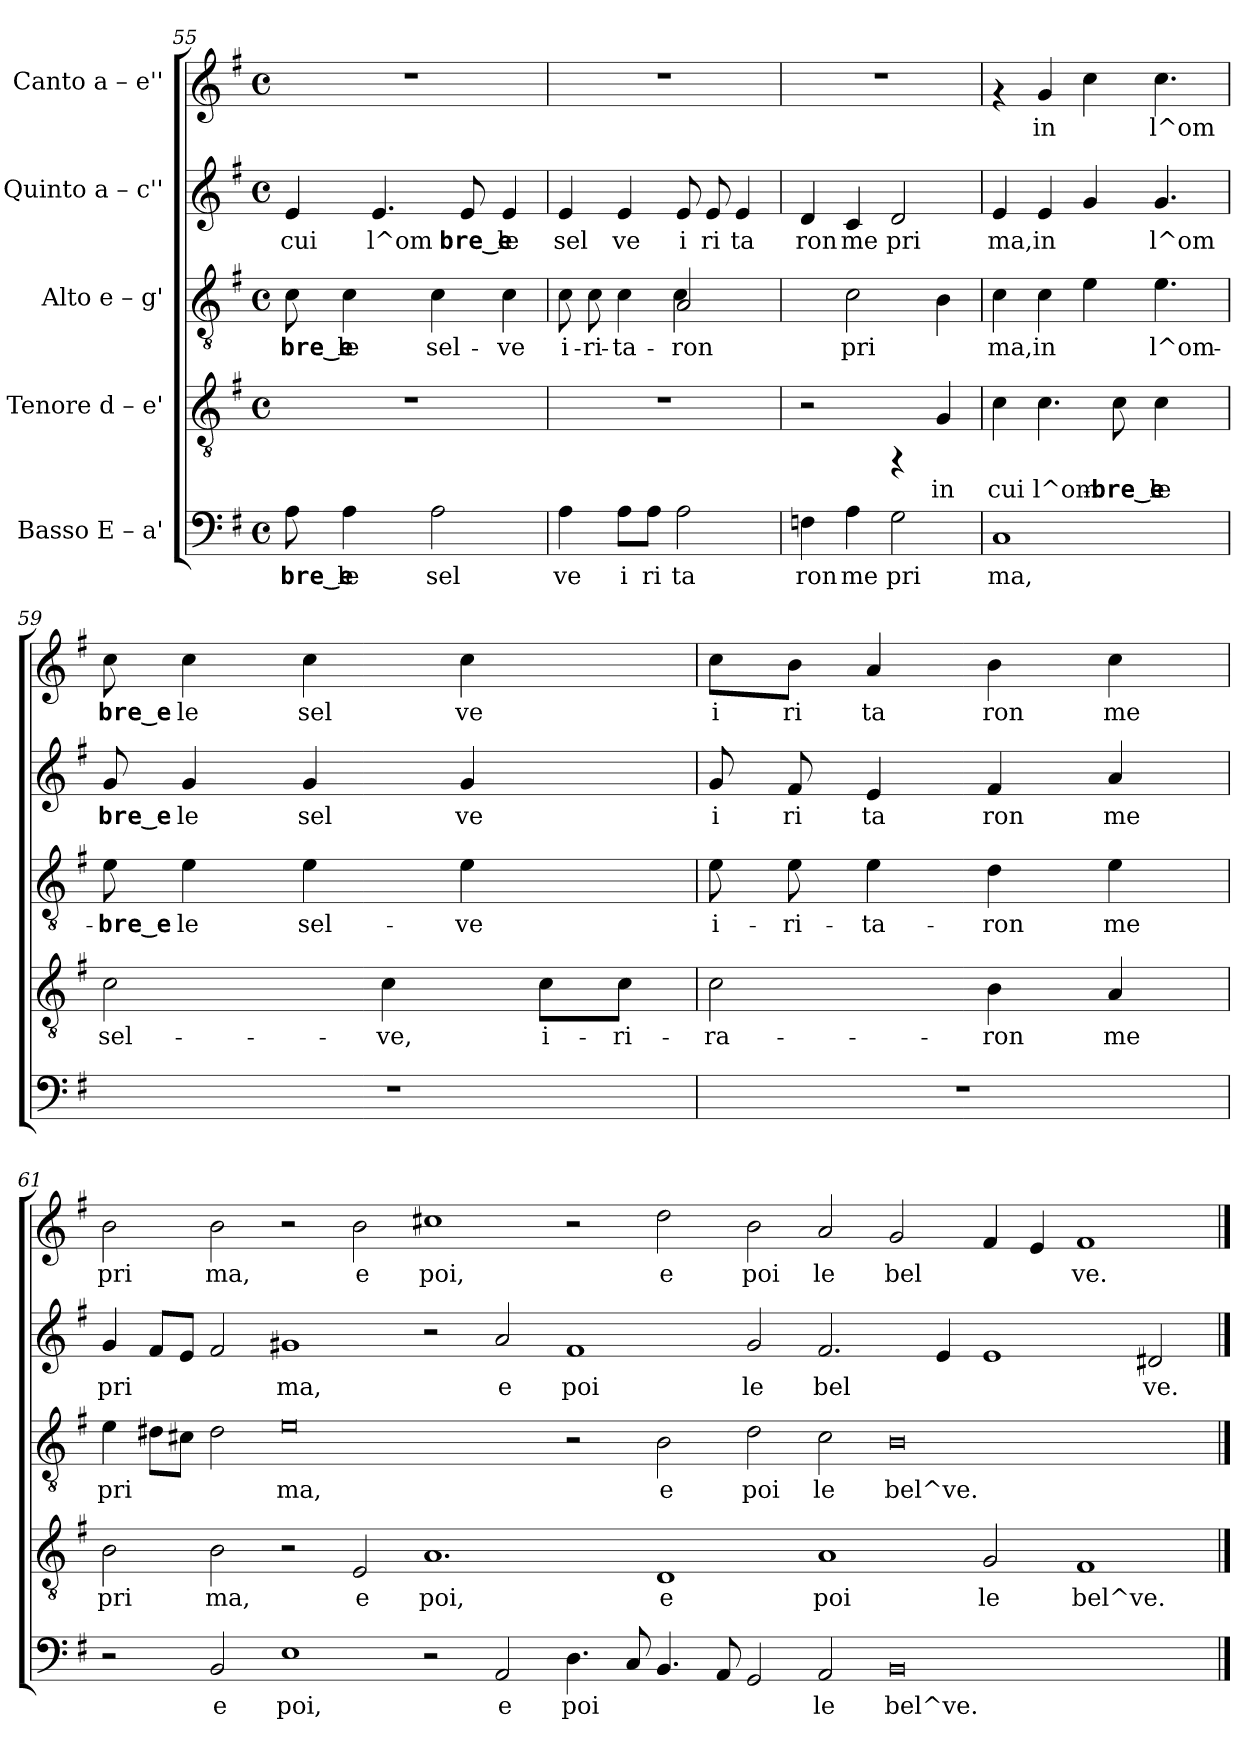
**kern	**text	**kern	**text	**kern	**text	**kern	**text	**kern	**text
*part5	*part5	*part4	*part4	*part3	*part3	*part2	*part2	*part1	*part1
*staff5	*staff5	*staff4	*staff4	*staff3	*staff3	*staff2	*staff2	*staff1	*staff1
*I"Basso  E – a'	*	*I"Tenore  d – e'	*	*I"Alto  e – g'	*	*I"Quinto  a – c''	*	*I"Canto  a – e''	*
*clefF4	*	*clefGv2	*	*clefGv2	*	*clefG2	*	*clefG2	*
*k[f#]	*	*k[f#]	*	*k[f#]	*	*k[f#]	*	*k[f#]	*
*G:	*	*G:	*	*G:	*	*G:	*	*G:	*
*M4/4	*	*M4/4	*	*M4/4	*	*M4/4	*	*M4/4	*
*met(c)	*	*met(c)	*	*met(c)	*	*met(c)	*	*met(c)	*
=55	=55	=55	=55	=55	=55	=55	=55	=55	=55
!	!LO:LY:b:rj	!	!	!	!LO:LY:b:cj	!	!LO:LY:b:rj	!	!
8A\	bre‿e	1r	.	8c\	-bre‿e	4e/	cui	1r	.
!	!LO:LY:b:rj	!	!	!	!LO:LY:b:cj	!	!	!	!
4A\	le	.	.	4c\	le	.	.	.	.
!	!	!	!	!	!	!	!LO:LY:b:rj	!	!
.	.	.	.	.	.	4.e/	l^om	.	.
8ryy	.	.	.	8ryy	.	.	.	.	.
!	!LO:LY:b:rj	!	!	!	!LO:LY:b:cj	!	!	!	!
2A\	sel	.	.	4c\	sel-	.	.	.	.
!	!	!	!	!	!	!	!LO:LY:b:rj	!	!
.	.	.	.	.	.	8e/	bre‿e	.	.
!	!	!	!	!	!LO:LY:b:cj	!	!LO:LY:b:rj	!	!
.	.	.	.	4c\	-ve	4e/	le	.	.
!!LO:LB:g=z
=56	=56	=56	=56	=56	=56	=56	=56	=56	=56
!	!LO:LY:b:rj	!	!	!	!LO:LY:b:cj	!	!LO:LY:b:rj	!	!
*	*	*	*	*^	*	*	*	*	*
4A\	ve	1r	.	8c\	2ryy	i-	4e/	sel	1r	.
!	!	!	!	!	!	!LO:LY:b:cj	!	!	!	!
.	.	.	.	8c\	.	-ri-	.	.	.	.
!	!LO:LY:b:rj	!	!	!	!	!LO:LY:b:cj	!	!LO:LY:b:rj	!	!
8A\L	i	.	.	4c\	.	-ta-	4e/	ve	.	.
!	!LO:LY:b:rj	!	!	!	!	!	!	!	!	!
8A\J	ri	.	.	.	.	.	.	.	.	.
!	!LO:LY:b:rj	!	!	!	!	!LO:LY:b:cj	!	!LO:LY:b:rj	!	!
2A\	ta	.	.	2A/	4c\	-ron	8e/	i	.	.
!	!	!	!	!	!	!	!	!LO:LY:b:rj	!	!
.	.	.	.	.	.	.	8e/	ri	.	.
!	!	!	!	!	!	!	!	!LO:LY:b:rj	!	!
.	.	.	.	.	4ryy	.	4e/	ta	.	.
=57	=57	=57	=57	=57	=57	=57	=57	=57	=57	=57
!	!LO:LY:b:rj	!	!	!	!	!	!	!LO:LY:b:rj	!	!
*	*	*	*	*v	*v	*	*	*	*	*
4Fn\	ron	2r	.	4ryy	.	4d/	ron	1r	.
!	!LO:LY:b:rj	!	!	!	!LO:LY:b:cj	!	!LO:LY:b:rj	!	!
4A\	me	.	.	2c\	pri-	4c/	me	.	.
!	!LO:LY:b:rj	!	!	!	!	!	!LO:LY:b:rj	!	!
2G\	pri	4rFF	.	.	.	2d/	pri	.	.
!	!	!	!LO:LY:b:rj	!	!LO:LY:b:cj	!	!	!	!
.	.	4G/	in	4B\	--	.	.	.	.
=58	=58	=58	=58	=58	=58	=58	=58	=58	=58
!	!LO:LY:b:rj	!	!LO:LY:b:rj	!	!LO:LY:b:cj	!	!LO:LY:b:rj	!	!
1C	ma,	4c\	cui	4c\	-ma,	4e/	ma,	4rf	.
!	!	!	!LO:LY:b:rj	!	!LO:LY:b:cj	!	!LO:LY:b:rj	!	!LO:LY:b:cj
.	.	4.c\	l^om-	4c\	in	4e/	in	4g/	in
.	.	.	.	4e\	.	4g/	.	4cc\	.
!	!	!	!LO:LY:b:rj	!	!	!	!	!	!
.	.	8c\	-bre‿e	.	.	.	.	.	.
!	!	!	!LO:LY:b:rj	!	!LO:LY:b:cj	!	!LO:LY:b:rj	!	!LO:LY:b:cj
.	.	4c\	le	4.e\	l^om-	4.g/	l^om	4.cc\	l^om
8ryy	.	8ryy	.	.	.	.	.	.	.
=59	=59	=59	=59	=59	=59	=59	=59	=59	=59
!	!	!	!LO:LY:b:rj	!	!LO:LY:b:cj	!	!LO:LY:b:rj	!	!LO:LY:b:cj
1r	.	2c\	sel-	8e\	-bre‿e	8g/	bre‿e	8cc\	bre‿e
!	!	!	!	!	!LO:LY:b:cj	!	!LO:LY:b:rj	!	!LO:LY:b:cj
.	.	.	.	4e\	le	4g/	le	4cc\	le
!	!	!	!	!	!LO:LY:b:cj	!	!LO:LY:b:rj	!	!LO:LY:b:cj
.	.	.	.	4e\	sel-	4g/	sel	4cc\	sel
!	!	!	!LO:LY:b:rj	!	!	!	!	!	!
.	.	4c\	-ve,	.	.	.	.	.	.
!	!	!	!	!	!LO:LY:b:cj	!	!LO:LY:b:rj	!	!LO:LY:b:cj
.	.	.	.	4e\	-ve	4g/	ve	4cc\	ve
!	!	!	!LO:LY:b:rj	!	!	!	!	!	!
.	.	8c\L	i-	.	.	.	.	.	.
!	!	!	!LO:LY:b:rj	!	!	!	!	!	!
.	.	8c\J	-ri-	8ryy	.	8ryy	.	8ryy	.
=60	=60	=60	=60	=60	=60	=60	=60	=60	=60
!	!	!	!LO:LY:b:rj	!	!LO:LY:b:cj	!	!LO:LY:b:rj	!	!LO:LY:b:cj
1r	.	2c\	-ra-	8e\	i-	8g/	i	8cc\L	i
!	!	!	!	!	!LO:LY:b:cj	!	!LO:LY:b:rj	!	!LO:LY:b:cj
.	.	.	.	8e\	-ri-	8f#/	ri	8b\J	ri
!	!	!	!	!	!LO:LY:b:cj	!	!LO:LY:b:rj	!	!LO:LY:b:cj
.	.	.	.	4e\	-ta-	4e/	ta	4a/	ta
!	!	!	!LO:LY:b:rj	!	!LO:LY:b:cj	!	!LO:LY:b:rj	!	!LO:LY:b:cj
.	.	4B\	-ron	4d\	-ron	4f#/	ron	4b\	ron
!	!	!	!LO:LY:b:rj	!	!LO:LY:b:cj	!	!LO:LY:b:rj	!	!LO:LY:b:cj
.	.	4A/	me	4e\	me	4a/	me	4cc\	me
!!LO:PB:g=z
=61	=61	=61	=61	=61	=61	=61	=61	=61	=61
!	!	!	!LO:LY:b:rj	!	!LO:LY:b:cj	!	!LO:LY:b:rj	!	!LO:LY:b:cj
2r	.	2B\	pri	4e\	pri-	4g/	pri	2b\	pri
!	!	!	!	!	!LO:LY:b:cj	!	!LO:LY:b:rj	!	!
.	.	.	.	8d#X\L	--	8f#/L	.	.	.
!	!	!	!	!	!LO:LY:b:cj	!	!LO:LY:b:rj	!	!
.	.	.	.	8c#\J	--	8e/J	.	.	.
!	!LO:LY:b:rj	!	!LO:LY:b:rj	!	!LO:LY:b:cj	!	!LO:LY:b:rj	!	!LO:LY:b:cj
2BB/	e	2B\	ma,	2d#\	--	2f#/	.	2b\	ma,
!	!LO:LY:b:rj	!	!	!	!LO:LY:b:cj	!	!LO:LY:b:rj	!	!
1E	poi,	2r	.	0e	-ma,	1g#X	ma,	2r	.
!	!	!	!LO:LY:b:rj	!	!	!	!	!	!LO:LY:b:cj
.	.	2E/	e	.	.	.	.	2b\	e
!	!	!	!LO:LY:b:rj	!	!	!	!	!	!LO:LY:b:cj
2r	.	1.A	poi,	.	.	2r	.	1cc#X	poi,
!	!LO:LY:b:rj	!	!	!	!	!	!LO:LY:b:rj	!	!
2AA/	e	.	.	.	.	2a/	e	.	.
!	!LO:LY:b:rj	!	!	!	!	!	!LO:LY:b:rj	!	!
4.D\	poi	.	.	2r	.	1f#	poi	2r	.
!	!LO:LY:b:rj	!	!	!	!	!	!	!	!
8C/	.	.	.	.	.	.	.	.	.
!	!LO:LY:b:rj	!	!LO:LY:b:rj	!	!LO:LY:b:cj	!	!	!	!LO:LY:b:cj
4.BB/	.	1D	e	2B\	e	.	.	2dd\	e
!	!LO:LY:b:rj	!	!	!	!	!	!	!	!
8AA/	.	.	.	.	.	.	.	.	.
!	!LO:LY:b:rj	!	!	!	!LO:LY:b:cj	!	!LO:LY:b:rj	!	!LO:LY:b:cj
2GG/	.	.	.	2d#\	poi	2g#/	le	2b\	poi
!	!LO:LY:b:rj	!	!LO:LY:b:rj	!	!LO:LY:b:cj	!	!LO:LY:b:rj	!	!LO:LY:b:cj
2AA/	le	1A	poi	2c#\	le	2.f#/	bel	2a/	le
!	!LO:LY:b:rj	!	!	!	!LO:LY:b:cj	!	!	!	!LO:LY:b:cj
0BB	bel^ve.	.	.	0B	bel^ve.-	.	.	2g/	bel
!	!	!	!	!	!	!	!LO:LY:b:rj	!	!
.	.	.	.	.	.	4e/	.	.	.
!	!	!	!LO:LY:b:rj	!	!	!	!LO:LY:b:rj	!	!LO:LY:b:cj
.	.	2G/	le	.	.	1e	.	4f#/	.
!	!	!	!	!	!	!	!	!	!LO:LY:b:cj
.	.	.	.	.	.	.	.	4e/	.
!	!	!	!LO:LY:b:rj	!	!	!	!	!	!LO:LY:b:cj
.	.	1F#	bel^ve.	.	.	.	.	1f#	ve.
!	!	!	!	!	!	!	!LO:LY:b:rj	!	!
.	.	.	.	.	.	2d#X/	ve.	.	.
==	==	==	==	==	==	==	==	==	==
*-	*-	*-	*-	*-	*-	*-	*-	*-	*-
